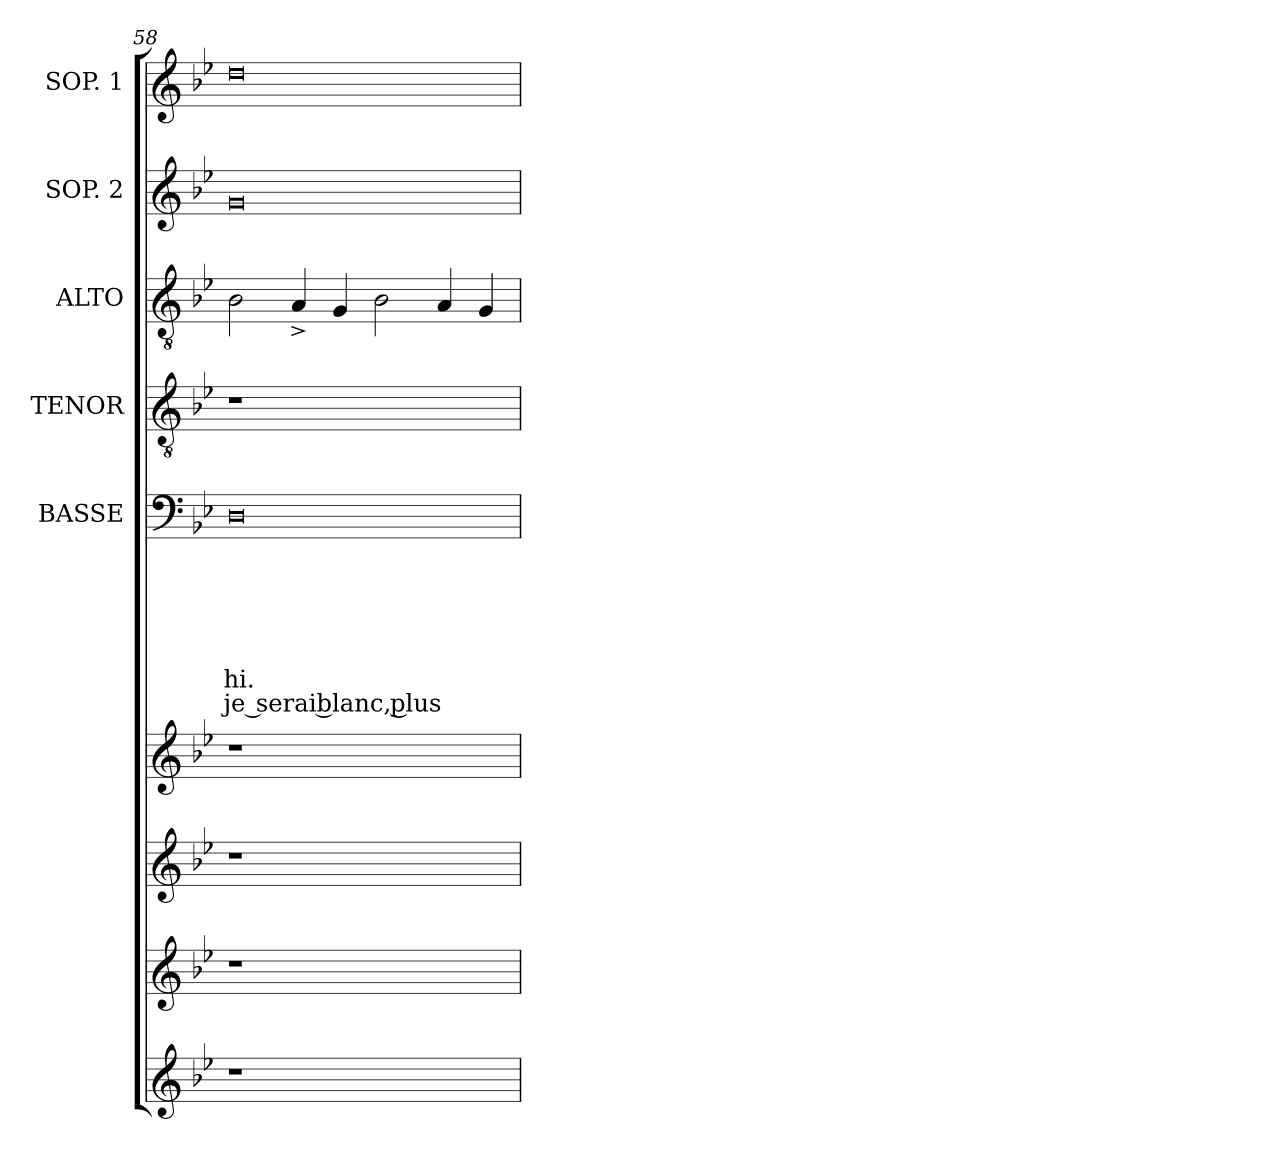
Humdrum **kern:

**kern	**kern	**kern	**kern	**kern	**text	**text	**text	**text	**text	**text	**text	**kern	**kern	**kern	**kern
*part9	*part8	*part7	*part6	*part5	*part5	*part5	*part5	*part5	*part5	*part5	*part5	*part4	*part3	*part2	*part1
*staff9	*staff8	*staff7	*staff6	*staff5	*staff5	*staff5	*staff5	*staff5	*staff5	*staff5	*staff5	*staff4	*staff3	*staff2	*staff1
*	*	*	*	*I"BASSE	*	*	*	*	*	*	*	*I"TENOR	*I"ALTO	*I"SOP. 2	*I"SOP. 1
*	*	*	*	*I'BAS.	*	*	*	*	*	*	*	*I'TEN.	*I'ALT.	*I'SOP. 2	*I'SOP. 1
*clefG2	*clefG2	*clefG2	*clefG2	*clefF4	*	*	*	*	*	*	*	*clefGv2	*clefGv2	*clefG2	*clefG2
*k[b-e-]	*k[b-e-]	*k[b-e-]	*k[b-e-]	*k[b-e-]	*	*	*	*	*	*	*	*k[b-e-]	*k[b-e-]	*k[b-e-]	*k[b-e-]
*B-:	*B-:	*B-:	*B-:	*B-:	*	*	*	*	*	*	*	*B-:	*B-:	*B-:	*B-:
=58	=58	=58	=58	=58	=58	=58	=58	=58	=58	=58	=58	=58	=58	=58	=58
!	!	!	!	!	!	!	!	!	!	!LO:LY:b:rj	!LO:LY:b:rj	!	!	!	!
1r	1r	1r	1r	0D	.	.	.	.	.	-hi.	je serai blanc, plus	1r	2B-\	0g	0dd
.	.	.	.	.	.	.	.	.	.	.	.	.	4A^</	.	.
.	.	.	.	.	.	.	.	.	.	.	.	.	4G/	.	.
1ryy	1ryy	1ryy	1ryy	.	.	.	.	.	.	.	.	1ryy	2B-\	.	.
.	.	.	.	.	.	.	.	.	.	.	.	.	4A/	.	.
.	.	.	.	.	.	.	.	.	.	.	.	.	4G/	.	.
=	=	=	=	=	=	=	=	=	=	=	=	=	=	=	=
*-	*-	*-	*-	*-	*-	*-	*-	*-	*-	*-	*-	*-	*-	*-	*-
